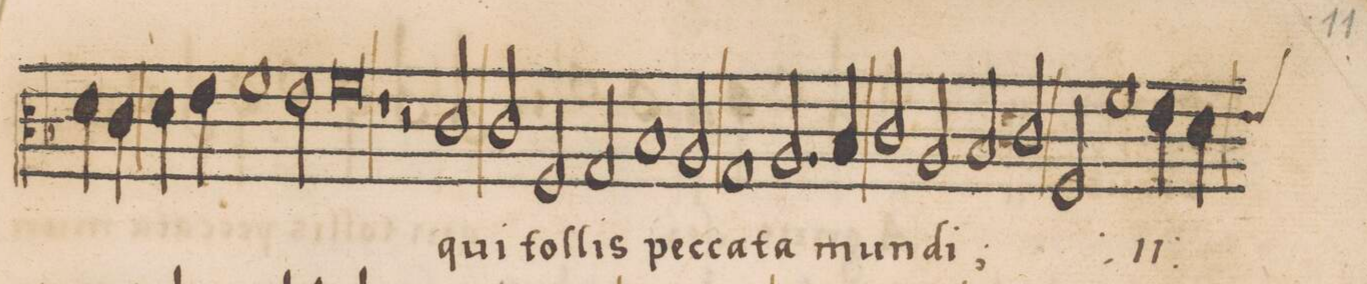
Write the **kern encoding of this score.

**kern	**text
*I"TENOR	*
*clefC3	*
*k[b-]	*
*met(C|)	*
*M2/1	*
4d\	.
4c\	.
=34-	=34-
4d\	.
4e\	.
1f	.
2e\	.
=35-	=35-
0f	.
=36-	=36-
1r	.
2r	.
2c/	qui
=37-	=37-
2c/	tol-
2F/	.
2G/	-lis
1B-/	pec-
=38-	=38-
2A/	-ca-
1G	-ta
=39-	=39-
2.A/	mun-
4B-/	.
2c/	.
2A/	-di;
=40-	=40-
2B-/	.
2c/	.
*	*ij
2F/	qui
1f\	tol-
=41-	=41-
4e\	.
*custos:e	*
4d\	.
*-	*-
